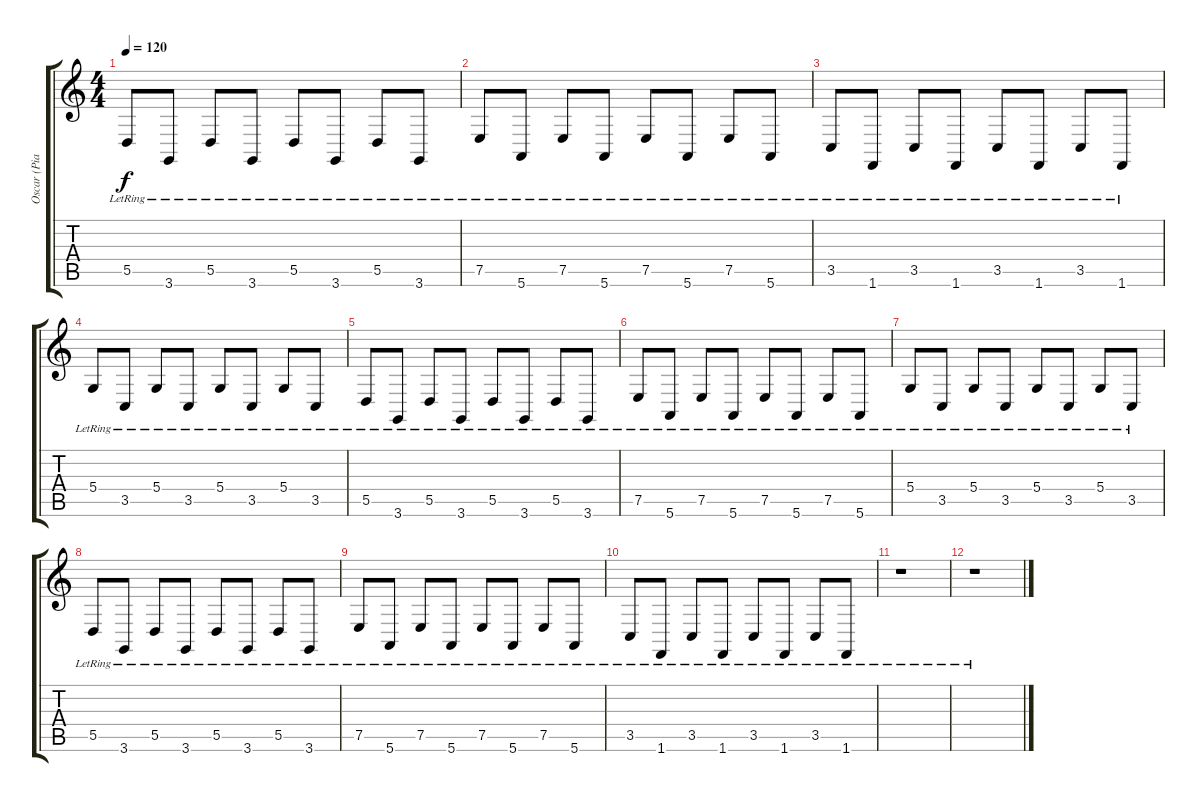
\track ("Oscar (Piano)" "Oscar (Pia") {instrument acousticgrandpiano}
\staff {score tabs}
\tuning (E4 B3 G3 D3 A2 E2) {hide}
\ts (4 4)
\tempo 120
\clef g2
\ks c
5.5{lr}.8{dy f} 3.6{lr}.8 5.5{lr}.8 3.6{lr}.8 5.5{lr}.8 3.6{lr}.8 5.5{lr}.8 3.6{lr}.8 |
7.5{lr}.8 5.6{lr}.8 7.5{lr}.8 5.6{lr}.8 7.5{lr}.8 5.6{lr}.8 7.5{lr}.8 5.6{lr}.8 |
3.5{lr}.8 1.6{lr}.8 3.5{lr}.8 1.6{lr}.8 3.5{lr}.8 1.6{lr}.8 3.5{lr}.8 1.6{lr}.8 |
5.4{lr}.8 3.5{lr}.8 5.4{lr}.8 3.5{lr}.8 5.4{lr}.8 3.5{lr}.8 5.4{lr}.8 3.5{lr}.8 |
5.5{lr}.8 3.6{lr}.8 5.5{lr}.8 3.6{lr}.8 5.5{lr}.8 3.6{lr}.8 5.5{lr}.8 3.6{lr}.8 |
7.5{lr}.8 5.6{lr}.8 7.5{lr}.8 5.6{lr}.8 7.5{lr}.8 5.6{lr}.8 7.5{lr}.8 5.6{lr}.8 |
5.4{lr}.8 3.5{lr}.8 5.4{lr}.8 3.5{lr}.8 5.4{lr}.8 3.5{lr}.8 5.4{lr}.8 3.5{lr}.8 |
5.5{lr}.8 3.6{lr}.8 5.5{lr}.8 3.6{lr}.8 5.5{lr}.8 3.6{lr}.8 5.5{lr}.8 3.6{lr}.8 |
7.5{lr}.8 5.6{lr}.8 7.5{lr}.8 5.6{lr}.8 7.5{lr}.8 5.6{lr}.8 7.5{lr}.8 5.6{lr}.8 |
3.5{lr}.8 1.6{lr}.8 3.5{lr}.8 1.6{lr}.8 3.5{lr}.8 1.6{lr}.8 3.5{lr}.8 1.6{lr}.8 |
r.1 |
r.1
